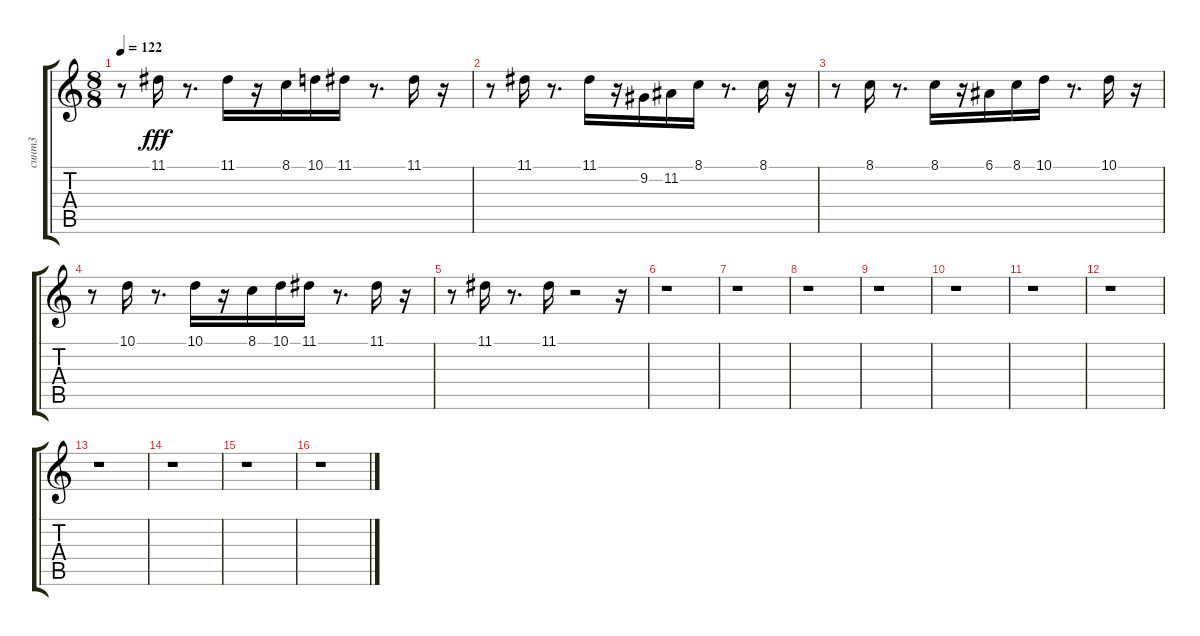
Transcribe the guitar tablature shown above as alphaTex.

\track ("синт3" "синт3") {instrument synthbrass2}
\staff {score tabs}
\tuning (E4 B3 G3 D3 A2 E2) {hide}
\ts (8 8)
\tempo 122
\clef g2
\ks c
r.8{dy fff} 11.1.16 r.8{d} 11.1.16 r.16 8.1.16 10.1.16 11.1.16 r.8{d} 11.1.16 r.16 |
r.8 11.1.16 r.8{d} 11.1.16 r.16 9.2.16 11.2.16 8.1.16 r.8{d} 8.1.16 r.16 |
r.8 8.1.16 r.8{d} 8.1.16 r.16 6.1.16 8.1.16 10.1.16 r.8{d} 10.1.16 r.16 |
r.8 10.1.16 r.8{d} 10.1.16 r.16 8.1.16 10.1.16 11.1.16 r.8{d} 11.1.16 r.16 |
r.8 11.1.16 r.8{d} 11.1.16 r.2 r.16 |
r.1 |
r.1 |
r.1 |
r.1 |
r.1 |
r.1 |
r.1 |
r.1 |
r.1 |
r.1 |
r.1
